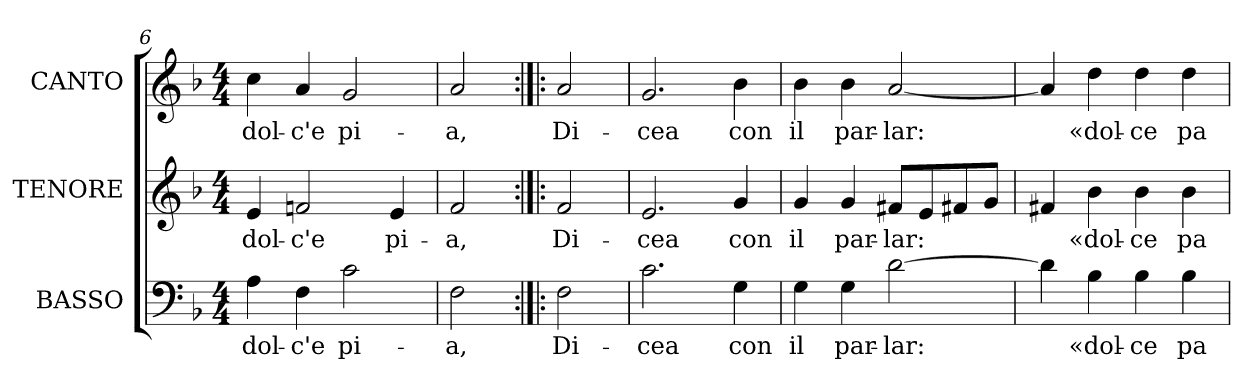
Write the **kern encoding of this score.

**kern	**text	**kern	**text	**kern	**text
*part3	*part3	*part2	*part2	*part1	*part1
*staff3	*staff3	*staff2	*staff2	*staff1	*staff1
*I"BASSO	*	*I"TENORE	*	*I"CANTO	*
*I'B	*	*	*	*	*
*clefF4	*	*clefG2	*	*clefG2	*
*k[b-]	*	*k[b-]	*	*k[b-]	*
*F:	*	*F:	*	*F:	*
*M4/4	*	*M4/4	*	*M4/4	*
=6	=6	=6	=6	=6	=6
!	!LO:LY:b:color=#000000	!	!	!	!
!	!	!	!LO:LY:b:color=#000000	!	!
!	!	!	!	!	!LO:LY:b:color=#000000
4Ai\	dol-	4ei/	dol-	4cci\	dol-
!	!LO:LY:b:color=#000000	!	!	!	!
!	!	!	!LO:LY:b:color=#000000	!	!
!	!	!	!	!	!LO:LY:b:color=#000000
4Fi\	-c'e	2fni/	-c'e	4ai/	-c'e
!	!LO:LY:b:color=#000000	!	!	!	!
!	!	!	!	!	!LO:LY:b:color=#000000
2ci\	pi-	.	.	2gi/	pi-
!	!	!	!LO:LY:b:color=#000000	!	!
.	.	4ei/	pi-	.	.
=7	=7	=7	=7	=7	=7
!	!LO:LY:b:color=#000000	!	!	!	!
!	!	!	!LO:LY:b:color=#000000	!	!
!	!	!	!	!	!LO:LY:b:color=#000000
2Fi\	-a,	2fi/	-a,	2ai/	-a,
=8:|!|:	=8:|!|:	=8:|!|:	=8:|!|:	=8:|!|:	=8:|!|:
!	!LO:LY:b:color=#000000	!	!	!	!
!	!	!	!LO:LY:b:color=#000000	!	!
!	!	!	!	!	!LO:LY:b:color=#000000
2Fi\	Di-	2fi/	Di-	2ai/	Di-
=9	=9	=9	=9	=9	=9
!	!LO:LY:b:color=#000000	!	!	!	!
!	!	!	!LO:LY:b:color=#000000	!	!
!	!	!	!	!	!LO:LY:b:color=#000000
2.ci\	-cea	2.ei/	-cea	2.gi/	-cea
!	!LO:LY:b:color=#000000	!	!	!	!
!	!	!	!LO:LY:b:color=#000000	!	!
!	!	!	!	!	!LO:LY:b:color=#000000
4Gi\	con	4gi/	con	4b-i\	con
=10	=10	=10	=10	=10	=10
!	!LO:LY:b:color=#000000	!	!	!	!
!	!	!	!LO:LY:b:color=#000000	!	!
!	!	!	!	!	!LO:LY:b:color=#000000
4Gi\	il	4gi/	il	4b-i\	il
!	!LO:LY:b:color=#000000	!	!	!	!
!	!	!	!LO:LY:b:color=#000000	!	!
!	!	!	!	!	!LO:LY:b:color=#000000
4Gi\	par-	4gi/	par-	4b-i\	par-
!	!LO:LY:b:color=#000000	!	!	!	!
!	!	!	!LO:LY:b:color=#000000	!	!
!	!	!	!	!	!LO:LY:b:color=#000000
[>2di\	-lar:	8f#Xi/L	-lar:	[<2ai/	-lar:
.	.	8ei/	.	.	.
.	.	8f#Xi/	.	.	.
.	.	8gi/J	.	.	.
=11	=11	=11	=11	=11	=11
4di\]	.	4f#Xi/	.	4ai/]	.
!	!LO:LY:b:color=#000000	!	!	!	!
!	!	!	!LO:LY:b:color=#000000	!	!
!	!	!	!	!	!LO:LY:b:color=#000000
4B-i\	«dol-	4b-i\	«dol-	4ddi\	«dol-
!	!LO:LY:b:color=#000000	!	!	!	!
!	!	!	!LO:LY:b:color=#000000	!	!
!	!	!	!	!	!LO:LY:b:color=#000000
4B-i\	-ce	4b-i\	-ce	4ddi\	-ce
!	!LO:LY:b:color=#000000	!	!	!	!
!	!	!	!LO:LY:b:color=#000000	!	!
!	!	!	!	!	!LO:LY:b:color=#000000
4B-i\	pa-	4b-i\	pa-	4ddi\	pa-
=	=	=	=	=	=
*-	*-	*-	*-	*-	*-
